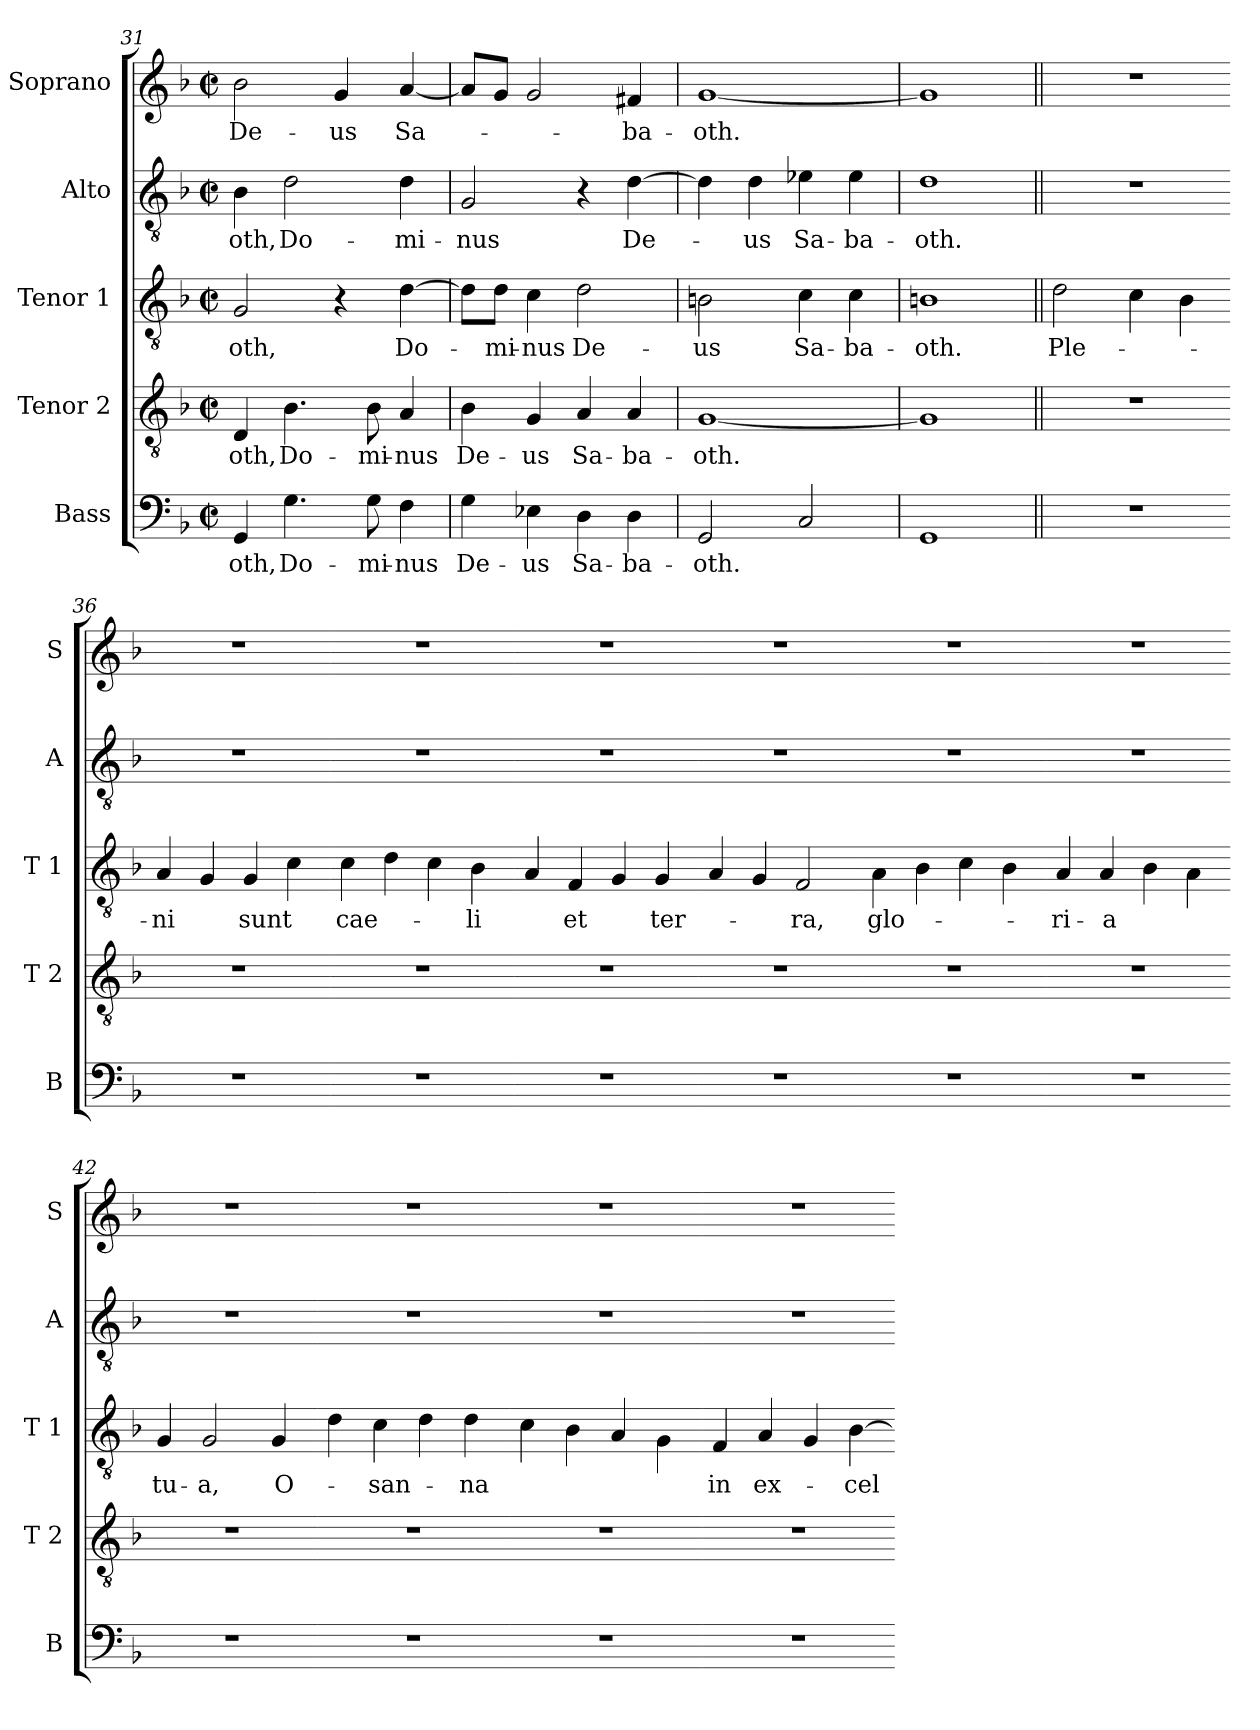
**kern	**text	**kern	**text	**kern	**text	**kern	**text	**kern	**text
*part5	*part5	*part4	*part4	*part3	*part3	*part2	*part2	*part1	*part1
*staff5	*staff5	*staff4	*staff4	*staff3	*staff3	*staff2	*staff2	*staff1	*staff1
*I"Bass	*	*I"Tenor 2	*	*I"Tenor 1	*	*I"Alto	*	*I"Soprano	*
*I'B	*	*I'T 2	*	*I'T 1	*	*I'A	*	*I'S	*
*clefF4	*	*clefGv2	*	*clefGv2	*	*clefGv2	*	*clefG2	*
*k[b-]	*	*k[b-]	*	*k[b-]	*	*k[b-]	*	*k[b-]	*
*F:	*	*F:	*	*F:	*	*F:	*	*F:	*
*M2/2	*	*M2/2	*	*M2/2	*	*M2/2	*	*M2/2	*
*met(c|)	*	*met(c|)	*	*met(c|)	*	*met(c|)	*	*met(c|)	*
=31	=31	=31	=31	=31	=31	=31	=31	=31	=31
!	!LO:LY:b	!	!LO:LY:b	!	!LO:LY:b	!	!LO:LY:b	!	!LO:LY:b
4GG/	-oth,	4D/	-oth,	2G/	-oth,	4B-\	-oth,	2b-\	De-
!	!LO:LY:b	!	!LO:LY:b	!	!	!	!LO:LY:b	!	!
4.G\	Do-	4.B-\	Do-	.	.	2d\	Do-	.	.
!	!	!	!	!	!	!	!	!	!LO:LY:b
.	.	.	.	4r	.	.	.	4g/	-us
!	!LO:LY:b	!	!LO:LY:b	!	!	!	!	!	!
8G\	-mi-	8B-\	-mi-	.	.	.	.	.	.
!	!LO:LY:b	!	!LO:LY:b	!	!LO:LY:b	!	!LO:LY:b	!	!LO:LY:b
4F\	-nus	4A/	-nus	[4d\	Do-	4d\	-mi-	[4a/	Sa-
=32	=32	=32	=32	=32	=32	=32	=32	=32	=32
!	!LO:LY:b	!	!LO:LY:b	!	!	!	!LO:LY:b	!	!
4G\	De-	4B-\	De-	8d\L]	.	2G/	-nus	8a/L]	.
!	!	!	!	!	!LO:LY:b	!	!	!	!
.	.	.	.	8d\J	-mi-	.	.	8g/J	.
!	!LO:LY:b	!	!LO:LY:b	!	!LO:LY:b	!	!	!	!
4E-X\	-us	4G/	-us	4c\	-nus	.	.	2g/	.
!	!LO:LY:b	!	!LO:LY:b	!	!LO:LY:b	!	!	!	!
4D\	Sa-	4A/	Sa-	2d\	De-	4r	.	.	.
!	!LO:LY:b	!	!LO:LY:b	!	!	!	!LO:LY:b	!	!LO:LY:b
4D\	-ba-	4A/	-ba-	.	.	[4d\	De-	4f#X/	-ba-
=33	=33	=33	=33	=33	=33	=33	=33	=33	=33
!	!LO:LY:b	!	!LO:LY:b	!	!LO:LY:b	!	!	!	!LO:LY:b
2GG/	-oth.	[1G	-oth.	2Bn\	-us	4d\]	.	[1g	-oth.
!	!	!	!	!	!	!	!LO:LY:b	!	!
.	.	.	.	.	.	4d\	-us	.	.
!	!	!	!	!	!LO:LY:b	!	!LO:LY:b	!	!
2C/	.	.	.	4c\	Sa-	4e-X\	Sa-	.	.
!	!	!	!	!	!LO:LY:b	!	!LO:LY:b	!	!
.	.	.	.	4c\	-ba-	4e-\	-ba-	.	.
=34	=34	=34	=34	=34	=34	=34	=34	=34	=34
!	!	!	!	!	!LO:LY:b	!	!LO:LY:b	!	!
1GG	.	1G]	.	1Bn	-oth.	1d	-oth.	1g]	.
!!LO:PB:g=z
=35||	=35||	=35||	=35||	=35||	=35||	=35||	=35||	=35||	=35||
!	!	!	!	!	!LO:LY:b	!	!	!	!
1r	.	1r	.	2d\	Ple-	1r	.	1r	.
.	.	.	.	4c\	.	.	.	.	.
.	.	.	.	4B-\	.	.	.	.	.
=36-	=36-	=36-	=36-	=36-	=36-	=36-	=36-	=36-	=36-
!	!	!	!	!	!LO:LY:b	!	!	!	!
1r	.	1r	.	4A/	-ni	1r	.	1r	.
.	.	.	.	4G/	.	.	.	.	.
!	!	!	!	!	!LO:LY:b	!	!	!	!
.	.	.	.	4G/	sunt	.	.	.	.
.	.	.	.	4c\	.	.	.	.	.
=37-	=37-	=37-	=37-	=37-	=37-	=37-	=37-	=37-	=37-
!	!	!	!	!	!LO:LY:b	!	!	!	!
1r	.	1r	.	4c\	cae-	1r	.	1r	.
.	.	.	.	4d\	.	.	.	.	.
.	.	.	.	4c\	.	.	.	.	.
!	!	!	!	!	!LO:LY:b	!	!	!	!
.	.	.	.	4B-\	-li	.	.	.	.
=38-	=38-	=38-	=38-	=38-	=38-	=38-	=38-	=38-	=38-
1r	.	1r	.	4A/	.	1r	.	1r	.
!	!	!	!	!	!LO:LY:b	!	!	!	!
.	.	.	.	4F/	et	.	.	.	.
.	.	.	.	4G/	.	.	.	.	.
!	!	!	!	!	!LO:LY:b	!	!	!	!
.	.	.	.	4G/	ter-	.	.	.	.
=39-	=39-	=39-	=39-	=39-	=39-	=39-	=39-	=39-	=39-
1r	.	1r	.	4A/	.	1r	.	1r	.
.	.	.	.	4G/	.	.	.	.	.
!	!	!	!	!	!LO:LY:b	!	!	!	!
.	.	.	.	2F/	-ra,	.	.	.	.
=40-	=40-	=40-	=40-	=40-	=40-	=40-	=40-	=40-	=40-
!	!	!	!	!	!LO:LY:b	!	!	!	!
1r	.	1r	.	4A\	glo-	1r	.	1r	.
.	.	.	.	4B-\	.	.	.	.	.
.	.	.	.	4c\	.	.	.	.	.
.	.	.	.	4B-\	.	.	.	.	.
=41-	=41-	=41-	=41-	=41-	=41-	=41-	=41-	=41-	=41-
!	!	!	!	!	!LO:LY:b	!	!	!	!
1r	.	1r	.	4A/	-ri-	1r	.	1r	.
!	!	!	!	!	!LO:LY:b	!	!	!	!
.	.	.	.	4A/	-a	.	.	.	.
.	.	.	.	4B-\	.	.	.	.	.
.	.	.	.	4A\	.	.	.	.	.
!!LO:LB:g=z
=42-	=42-	=42-	=42-	=42-	=42-	=42-	=42-	=42-	=42-
!	!	!	!	!	!LO:LY:b	!	!	!	!
1r	.	1r	.	4G/	tu-	1r	.	1r	.
!	!	!	!	!	!LO:LY:b	!	!	!	!
.	.	.	.	2G/	-a,	.	.	.	.
!	!	!	!	!	!LO:LY:b	!	!	!	!
.	.	.	.	4G/	O-	.	.	.	.
=43-	=43-	=43-	=43-	=43-	=43-	=43-	=43-	=43-	=43-
1r	.	1r	.	4d\	.	1r	.	1r	.
!	!	!	!	!	!LO:LY:b	!	!	!	!
.	.	.	.	4c\	-san-	.	.	.	.
.	.	.	.	4d\	.	.	.	.	.
!	!	!	!	!	!LO:LY:b	!	!	!	!
.	.	.	.	4d\	-na	.	.	.	.
=44-	=44-	=44-	=44-	=44-	=44-	=44-	=44-	=44-	=44-
1r	.	1r	.	4c\	.	1r	.	1r	.
.	.	.	.	4B-\	.	.	.	.	.
.	.	.	.	4A/	.	.	.	.	.
.	.	.	.	4G\	.	.	.	.	.
=45-	=45-	=45-	=45-	=45-	=45-	=45-	=45-	=45-	=45-
!	!	!	!	!	!LO:LY:b	!	!	!	!
1r	.	1r	.	4F/	in	1r	.	1r	.
!	!	!	!	!	!LO:LY:b	!	!	!	!
.	.	.	.	4A/	ex-	.	.	.	.
.	.	.	.	4G/	.	.	.	.	.
!	!	!	!	!	!LO:LY:b	!	!	!	!
.	.	.	.	[4B-\	-cel-	.	.	.	.
=-	=-	=-	=-	=-	=-	=-	=-	=-	=-
*-	*-	*-	*-	*-	*-	*-	*-	*-	*-
